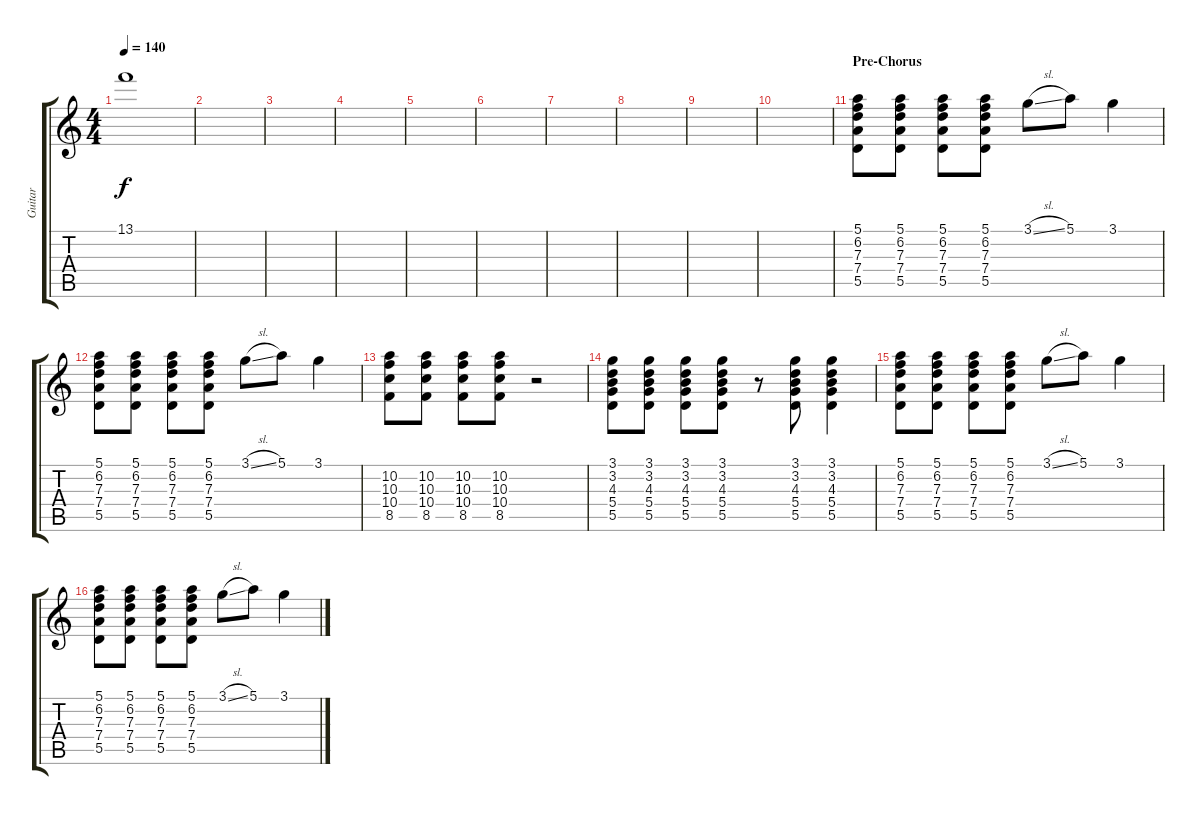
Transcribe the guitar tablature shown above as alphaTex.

\track ("Guitar " "Guitar ") {instrument distortionguitar}
\staff {score tabs}
\tuning (E4 B3 G3 D3 A2 E2) {hide}
\ts (4 4)
\tempo 140
\clef g2
\ks c
13.1{t}.1{dy f} |
|
|
|
|
|
|
|
|
|
\section ("" "Pre-Chorus")
(5.1 6.2 7.3 7.4 5.5).8{volume 11} (5.1 6.2 7.3 7.4 5.5).8 (5.1 6.2 7.3 7.4 5.5).8 (5.1 6.2 7.3 7.4 5.5).8 3.1{sl}.8 5.1.8 3.1.4 |
(5.1 6.2 7.3 7.4 5.5).8 (5.1 6.2 7.3 7.4 5.5).8 (5.1 6.2 7.3 7.4 5.5).8 (5.1 6.2 7.3 7.4 5.5).8 3.1{sl}.8 5.1.8 3.1.4 |
(10.2 10.3 10.4 8.5).8 (10.2 10.3 10.4 8.5).8 (10.2 10.3 10.4 8.5).8 (10.2 10.3 10.4 8.5).8 r.2 |
(3.1 3.2 4.3 5.4 5.5).8 (3.1 3.2 4.3 5.4 5.5).8 (3.1 3.2 4.3 5.4 5.5).8 (3.1 3.2 4.3 5.4 5.5).8 r.8 (3.1 3.2 4.3 5.4 5.5).8 (3.1 3.2 4.3 5.4 5.5).4 |
(5.1 6.2 7.3 7.4 5.5).8 (5.1 6.2 7.3 7.4 5.5).8 (5.1 6.2 7.3 7.4 5.5).8 (5.1 6.2 7.3 7.4 5.5).8 3.1{sl}.8 5.1.8 3.1.4 |
(5.1 6.2 7.3 7.4 5.5).8 (5.1 6.2 7.3 7.4 5.5).8 (5.1 6.2 7.3 7.4 5.5).8 (5.1 6.2 7.3 7.4 5.5).8 3.1{sl}.8 5.1.8 3.1.4
